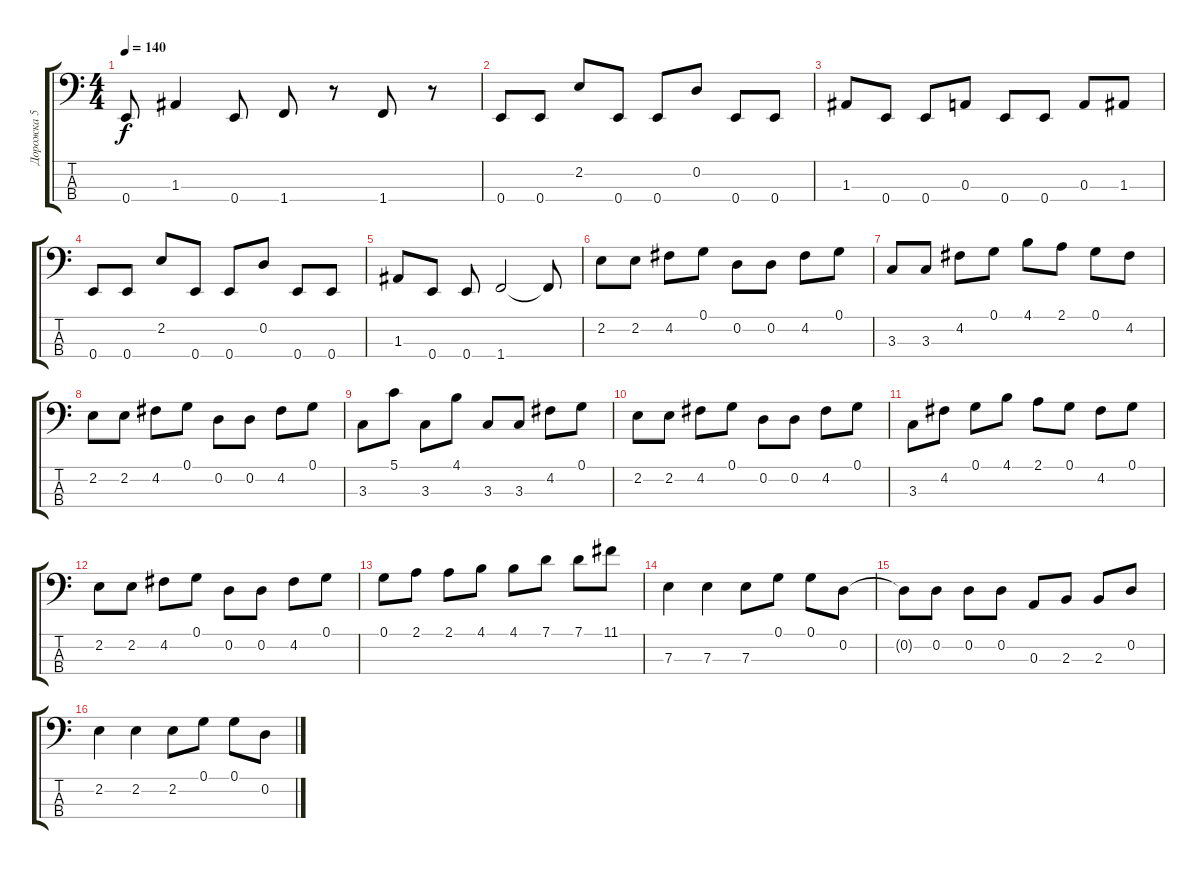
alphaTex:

\track ("Дорожка 5" "Дорожка 5") {instrument electricbasspick}
\staff {score tabs}
\tuning (G2 D2 A1 E1) {hide}
\ts (4 4)
\tempo 140
\clef f4
\ks c
0.4.8{dy f} 1.3.4 0.4.8 1.4.8 r.8 1.4.8 r.8 |
0.4.8 0.4.8 2.2.8 0.4.8 0.4.8 0.2.8 0.4.8 0.4.8 |
1.3.8 0.4.8 0.4.8 0.3.8 0.4.8 0.4.8 0.3.8 1.3.8 |
0.4.8 0.4.8 2.2.8 0.4.8 0.4.8 0.2.8 0.4.8 0.4.8 |
1.3.8 0.4.8 0.4.8 1.4.2 1.4{t}.8 |
2.2.8 2.2.8 4.2.8 0.1.8 0.2.8 0.2.8 4.2.8 0.1.8 |
3.3.8 3.3.8 4.2.8 0.1.8 4.1.8 2.1.8 0.1.8 4.2.8 |
2.2.8 2.2.8 4.2.8 0.1.8 0.2.8 0.2.8 4.2.8 0.1.8 |
3.3.8 5.1.8 3.3.8 4.1.8 3.3.8 3.3.8 4.2.8 0.1.8 |
2.2.8 2.2.8 4.2.8 0.1.8 0.2.8 0.2.8 4.2.8 0.1.8 |
3.3.8 4.2.8 0.1.8 4.1.8 2.1.8 0.1.8 4.2.8 0.1.8 |
2.2.8 2.2.8 4.2.8 0.1.8 0.2.8 0.2.8 4.2.8 0.1.8 |
0.1.8 2.1.8 2.1.8 4.1.8 4.1.8 7.1.8 7.1.8 11.1.8 |
7.3.4 7.3.4 7.3.8 0.1.8 0.1.8 0.2.8 |
0.2{t}.8 0.2.8 0.2.8 0.2.8 0.3.8 2.3.8 2.3.8 0.2.8 |
2.2.4 2.2.4 2.2.8 0.1.8 0.1.8 0.2.8
